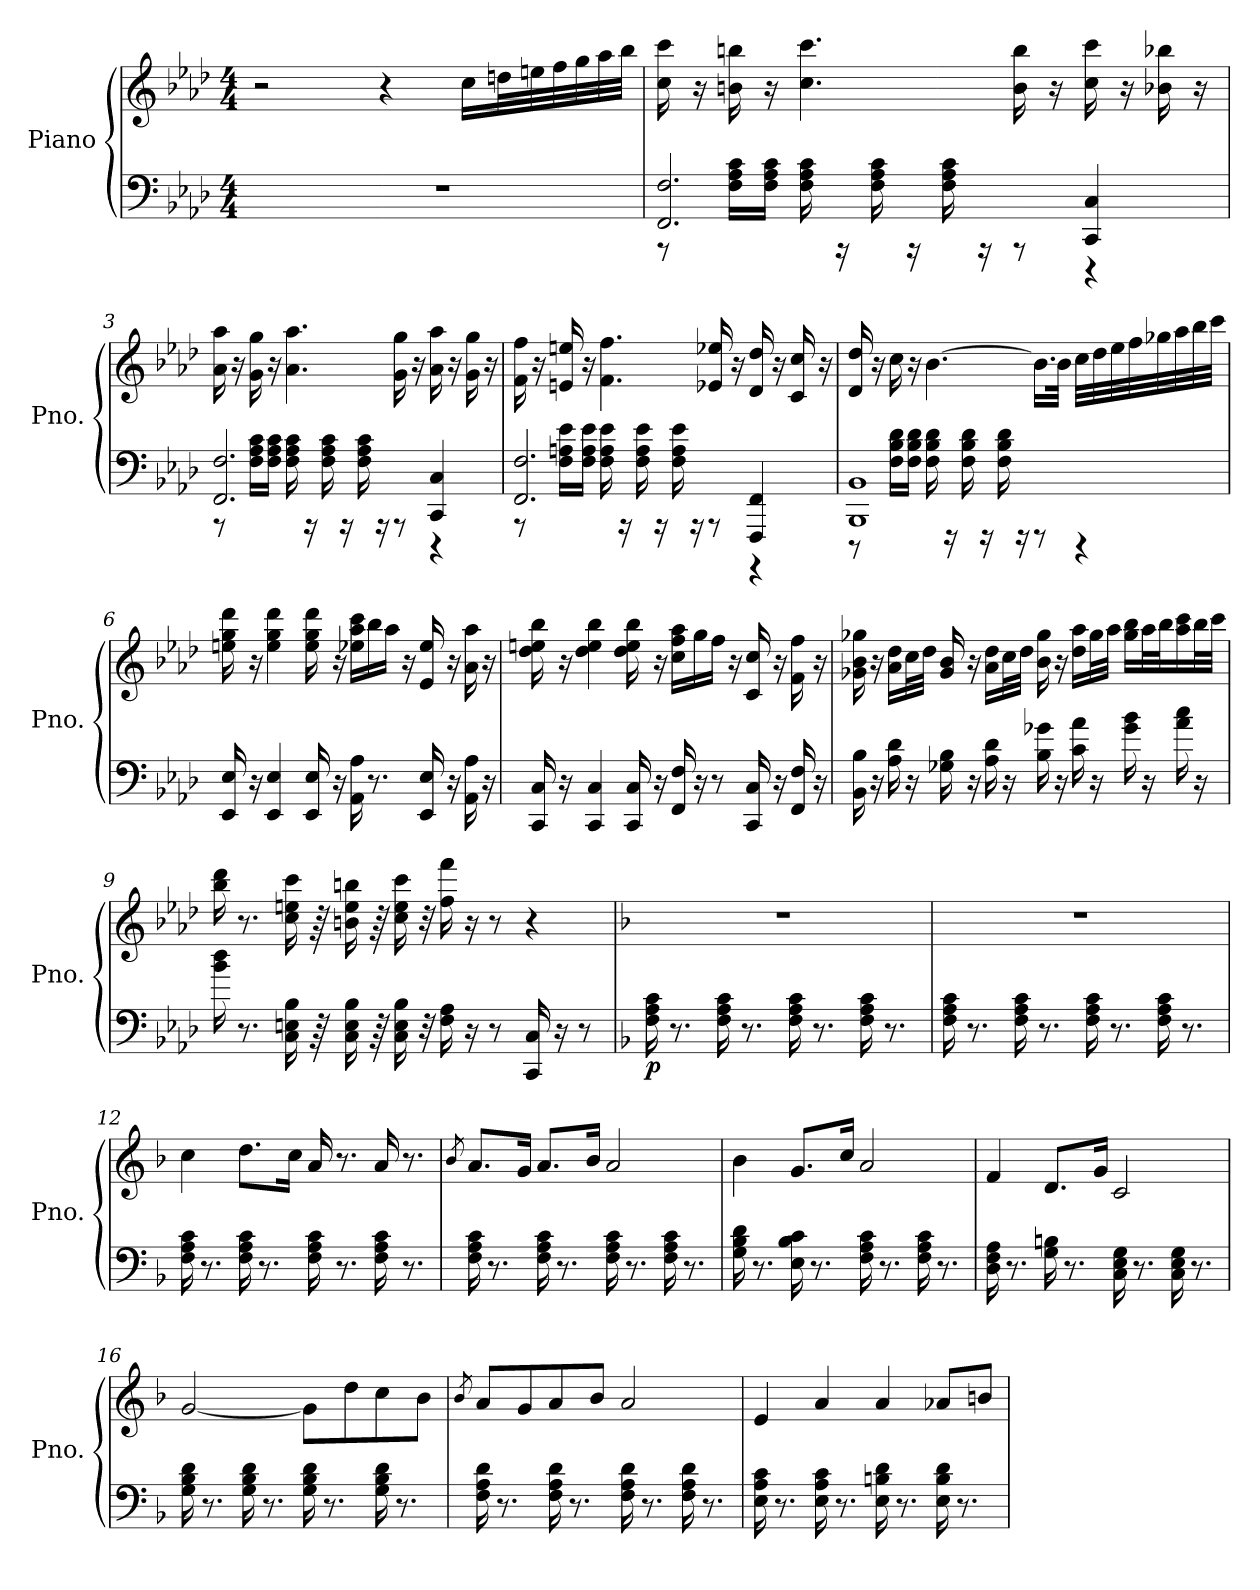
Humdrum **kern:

**kern	**kern	**dynam
*part1	*part1	*part1
*staff2	*staff1	*staff1/2
*I"Piano	*	*
*I'Pno.	*	*
*clefF4	*clefG2	*
*k[b-e-a-d-]	*k[b-e-a-d-]	*
*M4/4	*M4/4	*
=1	=1	=1
1r	2r	.
.	4r	.
.	16cc\LL	.
.	32ddn\L	.
.	32een\	.
.	32ff\	.
.	32gg\	.
.	32aa-\	.
.	32bb-\JJJ	.
=2	=2	=2
*^	*	*
2.FF/ 2.F/	8r	16cc\ 16ccc\	.
.	.	16r	.
.	16F\ 16A-\ 16c\LL	16bn\ 16bbn\	.
.	16F\ 16A-\ 16c\JJ	16r	.
.	16F\ 16A-\ 16c\	4.cc\ 4.ccc\	.
.	16r	.	.
.	16F\ 16A-\ 16c\	.	.
.	16r	.	.
.	16F\ 16A-\ 16c\	.	.
.	16r	.	.
.	8r	16b\ 16bb\	.
.	.	16r	.
4CC/ 4C/	4r	16cc\ 16ccc\	.
.	.	16r	.
.	.	16b-X\ 16bb-X\	.
.	.	16r	.
!!LO:LB:g=z
=3	=3	=3	=3
2.FF/ 2.F/	8r	16a-\ 16aa-\	.
.	.	16r	.
.	16F\ 16A-\ 16c\LL	16g\ 16gg\	.
.	16F\ 16A-\ 16c\JJ	16r	.
.	16F\ 16A-\ 16c\	4.a-\ 4.aa-\	.
.	16r	.	.
.	16F\ 16A-\ 16c\	.	.
.	16r	.	.
.	16F\ 16A-\ 16c\	.	.
.	16r	.	.
.	8r	16g\ 16gg\	.
.	.	16r	.
4CC/ 4C/	4r	16a-\ 16aa-\	.
.	.	16r	.
.	.	16g\ 16gg\	.
.	.	16r	.
=4	=4	=4	=4
2.FF/ 2.F/	8r	16f\ 16ff\	.
.	.	16r	.
.	16F\ 16An\ 16e-\LL	16en/ 16een/	.
.	16F\ 16A\ 16e-\JJ	16r	.
.	16F\ 16A\ 16e-\	4.f\ 4.ff\	.
.	16r	.	.
.	16F\ 16A\ 16e-\	.	.
.	16r	.	.
.	16F\ 16A\ 16e-\	.	.
.	16r	.	.
.	8r	16e-X/ 16ee-X/	.
.	.	16r	.
4FFF/ 4FF/	4r	16d-/ 16dd-/	.
.	.	16r	.
.	.	16c/ 16cc/	.
.	.	16r	.
!!LO:LB:g=z
=5	=5	=5	=5
1BBB- 1BB-	8r	16d-/ 16dd-/	.
.	.	16r	.
.	16F\ 16B-\ 16d-\LL	16cc\	.
.	16F\ 16B-\ 16d-\JJ	16r	.
.	16F\ 16B-\ 16d-\	[4.b-\	.
.	16r	.	.
.	16F\ 16B-\ 16d-\	.	.
.	16r	.	.
.	16F\ 16B-\ 16d-\	.	.
.	16r	.	.
.	8r	16.b-\LL]	.
.	.	32b-\JJk	.
.	4r	32cc\LLL	.
.	.	32dd-\	.
.	.	32ee-\	.
.	.	32ff\	.
.	.	32gg-X\	.
.	.	32aa-\	.
.	.	32bb-\	.
.	.	32ccc\JJJ	.
*v	*v	*	*
=6	=6	=6
16EE-/ 16E-/	16een\ 16gg\ 16ddd-\	.
16r	16r	.
4EE-/ 4E-/	4ee\ 4gg\ 4ddd-\	.
16EE-/ 16E-/	16ee\ 16gg\ 16ddd-\	.
16r	16r	.
16AA-\ 16A-\	16ee-X\ 16aa-\ 16ccc\LL	.
8.r	16bb-\	.
.	16aa-\JJ	.
.	16r	.
16EE-/ 16E-/	16e-/ 16ee-/	.
16r	16r	.
16AA-\ 16A-\	16a-\ 16aa-\	.
16r	16r	.
!!LO:LB:g=z
=7	=7	=7
16CC/ 16C/	16dd-\ 16een\ 16bb-\	.
16r	16r	.
4CC/ 4C/	4dd-\ 4ee\ 4bb-\	.
16CC/ 16C/	16dd-\ 16ee\ 16bb-\	.
16r	16r	.
16FF/ 16F/	16cc\ 16ff\ 16aa-\LL	.
16r	16gg\	.
8r	16ff\JJ	.
.	16r	.
16CC/ 16C/	16c/ 16cc/	.
16r	16r	.
16FF/ 16F/	16f\ 16ff\	.
16r	16r	.
=8	=8	=8
16BB-\ 16B-\	16g-X\ 16b-\ 16gg-X\	.
16r	16r	.
16A-\ 16d-\	16a-\ 16dd-\LL	.
16r	32cc\L	.
.	32dd-\JJJ	.
16G-X\ 16B-\	16g-/ 16b-/	.
16r	16r	.
16A-\ 16d-\	16a-\ 16dd-\LL	.
16r	32cc\L	.
.	32dd-\JJJ	.
16B-\ 16g-X\	16b-\ 16gg-\	.
16r	16r	.
16c\ 16a-\	16dd-\ 16aa-\LL	.
16r	32gg-\L	.
.	32aa-\JJJ	.
16g-\ 16b-\	16gg-\ 16bb-\LL	.
16r	32aa-\L	.
.	32bb-\J	.
16a-\ 16cc\	16aa-\ 16ccc\	.
16r	32bb-\L	.
.	32ccc\JJJ	.
!!LO:LB:g=z
=9	=9	=9
16b-\ 16dd-\	16bb-\ 16ddd-\	.
8.r	8.r	.
16C\ 16En\ 16B-\	16cc\ 16een\ 16ccc\	.
64r	64r	.
16C\ 16E\ 16B-\	16bn\ 16ee\ 16bbn\	.
64r	64r	.
16C\ 16E\ 16B-\	16cc\ 16ee\ 16ccc\	.
32r	32r	.
16F\ 16A-\	16ff\ 16fff\	.
16r	16r	.
8r	8r	.
16CC/ 16C/	4r	.
16r	.	.
8r	.	.
=10	=10	=10
*k[b-]	*k[b-]	*
*	*MM120	*
!	!	!LO:DY:b=2
16F\ 16A\ 16c\	1r	p
8.r	.	.
16F\ 16A\ 16c\	.	.
8.r	.	.
16F\ 16A\ 16c\	.	.
8.r	.	.
16F\ 16A\ 16c\	.	.
8.r	.	.
=11	=11	=11
16F\ 16A\ 16c\	1r	.
8.r	.	.
16F\ 16A\ 16c\	.	.
8.r	.	.
16F\ 16A\ 16c\	.	.
8.r	.	.
16F\ 16A\ 16c\	.	.
8.r	.	.
!!LO:PB:g=z
=12	=12	=12
16F\ 16A\ 16c\	4cc\	.
8.r	.	.
16F\ 16A\ 16c\	8.dd\L	.
8.r	.	.
.	16cc\Jk	.
16F\ 16A\ 16c\	16a/	.
8.r	8.r	.
16F\ 16A\ 16c\	16a/	.
8.r	8.r	.
=13	=13	=13
.	8qb-/	.
16F\ 16A\ 16c\	8.a/L	.
8.r	.	.
.	16g/Jk	.
16F\ 16A\ 16c\	8.a/L	.
8.r	.	.
.	16b-/Jk	.
16F\ 16A\ 16c\	2a/	.
8.r	.	.
16F\ 16A\ 16c\	.	.
8.r	.	.
=14	=14	=14
16G\ 16B-\ 16d\	4b-\	.
8.r	.	.
16E\ 16B-\ 16c\	8.g/L	.
8.r	.	.
.	16cc/Jk	.
16F\ 16A\ 16c\	2a/	.
8.r	.	.
16F\ 16A\ 16c\	.	.
8.r	.	.
=15	=15	=15
16D\ 16F\ 16A\	4f/	.
8.r	.	.
16G\ 16Bn\	8.d/L	.
8.r	.	.
.	16g/Jk	.
16C\ 16E\ 16G\	2c/	.
8.r	.	.
16C\ 16E\ 16G\	.	.
8.r	.	.
!!LO:LB:g=z
=16	=16	=16
16G\ 16B-\ 16d\	[2g/	.
8.r	.	.
16G\ 16B-\ 16d\	.	.
8.r	.	.
16G\ 16B-\ 16d\	8g\L]	.
8.r	.	.
.	8dd\	.
16G\ 16B-\ 16d\	8cc\	.
8.r	.	.
.	8b-\J	.
=17	=17	=17
.	8qb-/	.
16F\ 16A\ 16d\	8a/L	.
8.r	.	.
.	8g/	.
16F\ 16A\ 16d\	8a/	.
8.r	.	.
.	8b-/J	.
16F\ 16A\ 16d\	2a/	.
8.r	.	.
16F\ 16A\ 16d\	.	.
8.r	.	.
=18	=18	=18
16E\ 16A\ 16c\	4e/	.
8.r	.	.
16E\ 16A\ 16c\	4a/	.
8.r	.	.
16E\ 16Bn\ 16d\	4a/	.
8.r	.	.
16E\ 16B\ 16d\	8a-X/L	.
8.r	.	.
.	8bn/J	.
=	=	=
*-	*-	*-
